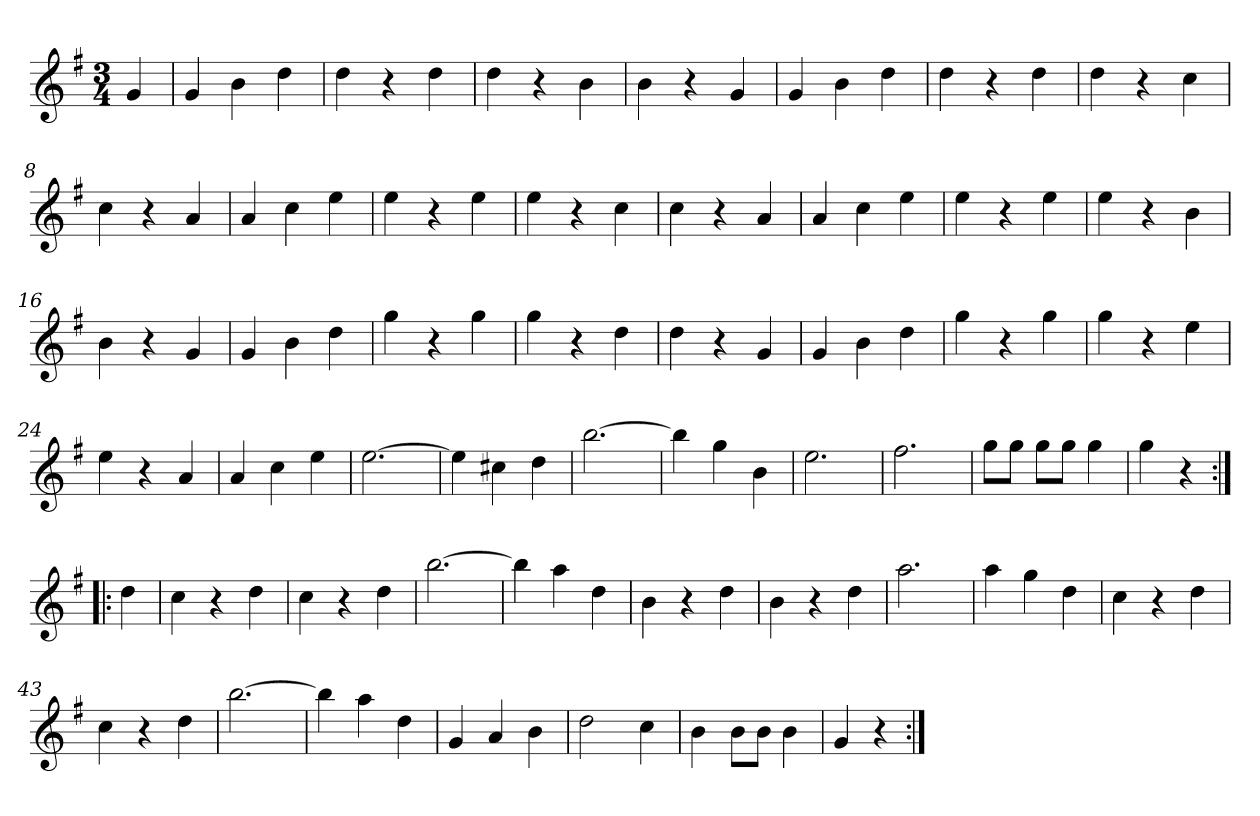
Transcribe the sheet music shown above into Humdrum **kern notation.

**kern
*part1
*staff1
*clefG2
*k[f#]
*G:
*M3/4
*MM120
=
4g
=1
4g
4b
4dd
=2
4dd
4r
4dd
=3
4dd
4r
4b
=4
4b
4r
4g
=5
4g
4b
4dd
=6
4dd
4r
4dd
=7
4dd
4r
4cc
=8
4cc
4r
4a
=9
4a
4cc
4ee
=10
4ee
4r
4ee
=11
4ee
4r
4cc
=12
4cc
4r
4a
=13
4a
4cc
4ee
=14
4ee
4r
4ee
=15
4ee
4r
4b
=16
4b
4r
4g
=17
4g
4b
4dd
=18
4gg
4r
4gg
=19
4gg
4r
4dd
=20
4dd
4r
4g
=21
4g
4b
4dd
=22
4gg
4r
4gg
=23
4gg
4r
4ee
=24
4ee
4r
4a
=25
4a
4cc
4ee
=26
[2.ee
=27
4ee]
4cc#X
4dd
=28
[2.bb
=29
4bb]
4gg
4b
=30
2.ee
=31
2.ff#
=32
8gg\L
8gg\J
8gg\L
8gg\J
4gg
=33
4gg
4r
=:|!|:
4dd
=34
4cc
4r
4dd
=35
4cc
4r
4dd
=36
[2.bb
=37
4bb]
4aa
4dd
=38
4b
4r
4dd
=39
4b
4r
4dd
=40
2.aa
=41
4aa
4gg
4dd
=42
4cc
4r
4dd
=43
4cc
4r
4dd
=44
[2.bb
=45
4bb]
4aa
4dd
=46
4g
4a
4b
=47
2dd
4cc
=48
4b
8b\L
8b\J
4b
=49
4g
4r
=:|!
*-
